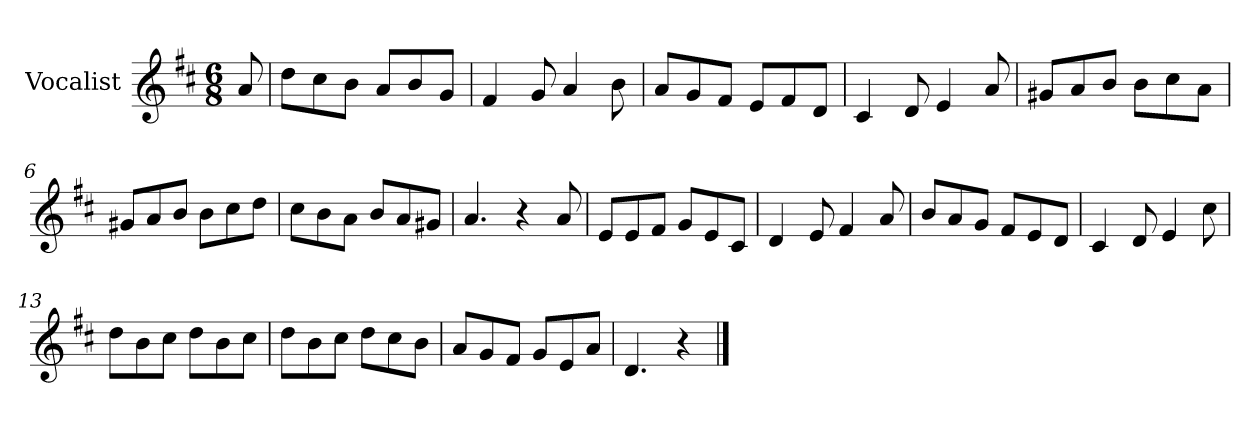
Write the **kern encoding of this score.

**kern
*part1
*staff1
*I"Vocalist
*k[f#c#]
*D:
*M6/8
=
8a
=1
8ddL
8cc#
8bJ
8aL
8b
8gJ
=2
4f#
8g
4a
8b
=3
8aL
8g
8f#J
8eL
8f#
8dJ
=4
4c#
8d
4e
8a
=5
8g#XL
8a
8bJ
8bL
8cc#
8aJ
=6
8g#XL
8a
8bJ
8bL
8cc#
8ddJ
=7
8cc#L
8b
8aJ
8bL
8a
8g#XJ
=8
4.a
4r
8a
=9
8eL
8e
8f#J
8gL
8e
8c#J
=10
4d
8e
4f#
8a
=11
8bL
8a
8gJ
8f#L
8e
8dJ
=12
4c#
8d
4e
8cc#
=13
8ddL
8b
8cc#J
8ddL
8b
8cc#J
=14
8ddL
8b
8cc#J
8ddL
8cc#
8bJ
=15
8aL
8g
8f#J
8gL
8e
8aJ
=16
4.d
4r
==
*-
